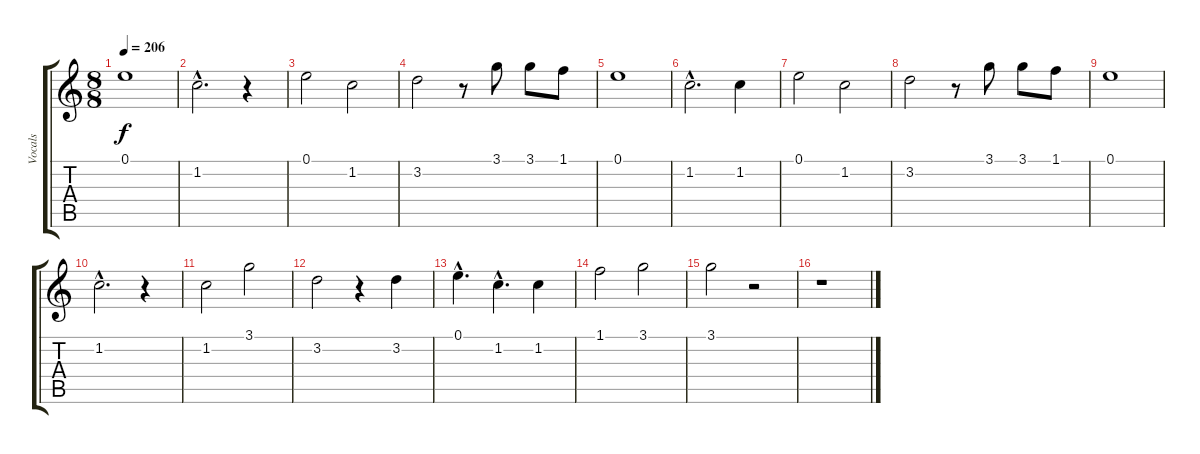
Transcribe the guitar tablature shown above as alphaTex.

\track ("Vocals" "Vocals") {instrument electricguitarjazz}
\staff {score tabs}
\tuning (E4 B3 G3 D3 A2 E2) {hide}
\ts (8 8)
\tempo 206
\clef g2
\ks c
0.1.1{dy f} |
1.2{hac}.2{d} r.4 |
0.1.2 1.2.2 |
3.2.2 r.8 3.1.8 3.1.8 1.1.8 |
0.1.1 |
1.2{hac}.2{d} 1.2.4 |
0.1.2 1.2.2 |
3.2.2 r.8 3.1.8 3.1.8 1.1.8 |
0.1.1 |
1.2{hac}.2{d} r.4 |
1.2.2 3.1.2 |
3.2.2 r.4 3.2.4 |
0.1{hac}.4{d} 1.2{hac}.4{d} 1.2.4 |
1.1.2 3.1.2 |
3.1.2 r.2 |
r.1
